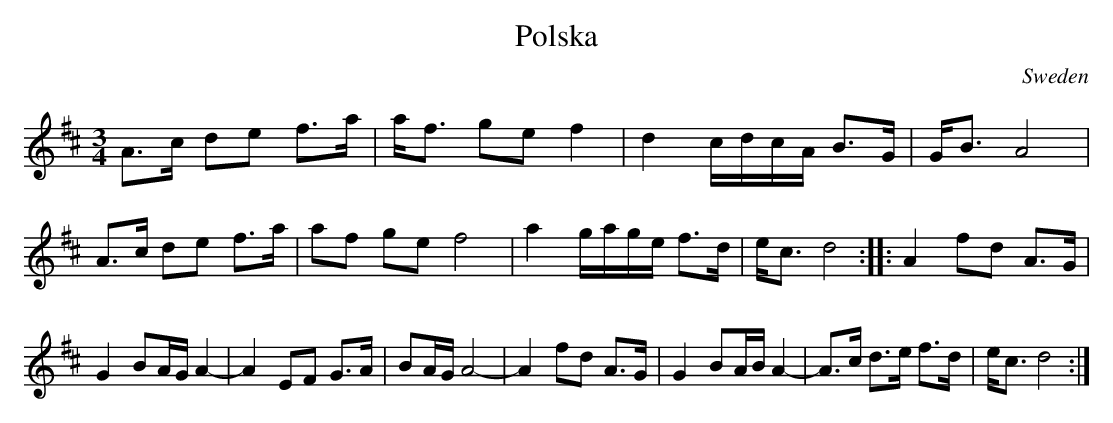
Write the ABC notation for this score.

X:1
T:Polska
O:Sweden
M:3/4
K:D
A>c de f>a | a<f ge f2 | \
d2 c/d/c/A/ B>G | G<B A4 |\
A>c de f>a | af ge f4 | \
a2 g/a/g/e/ f>d | e<c d4 :|\
|:\
A2 fd A>G | G2 BA/G/ A2- | A2 EF G>A |\
 BA/G/ A4- | A2 fd A>G | \
G2 BA/B/ A2- | A>c d>e f>d | e<c d4 :|
